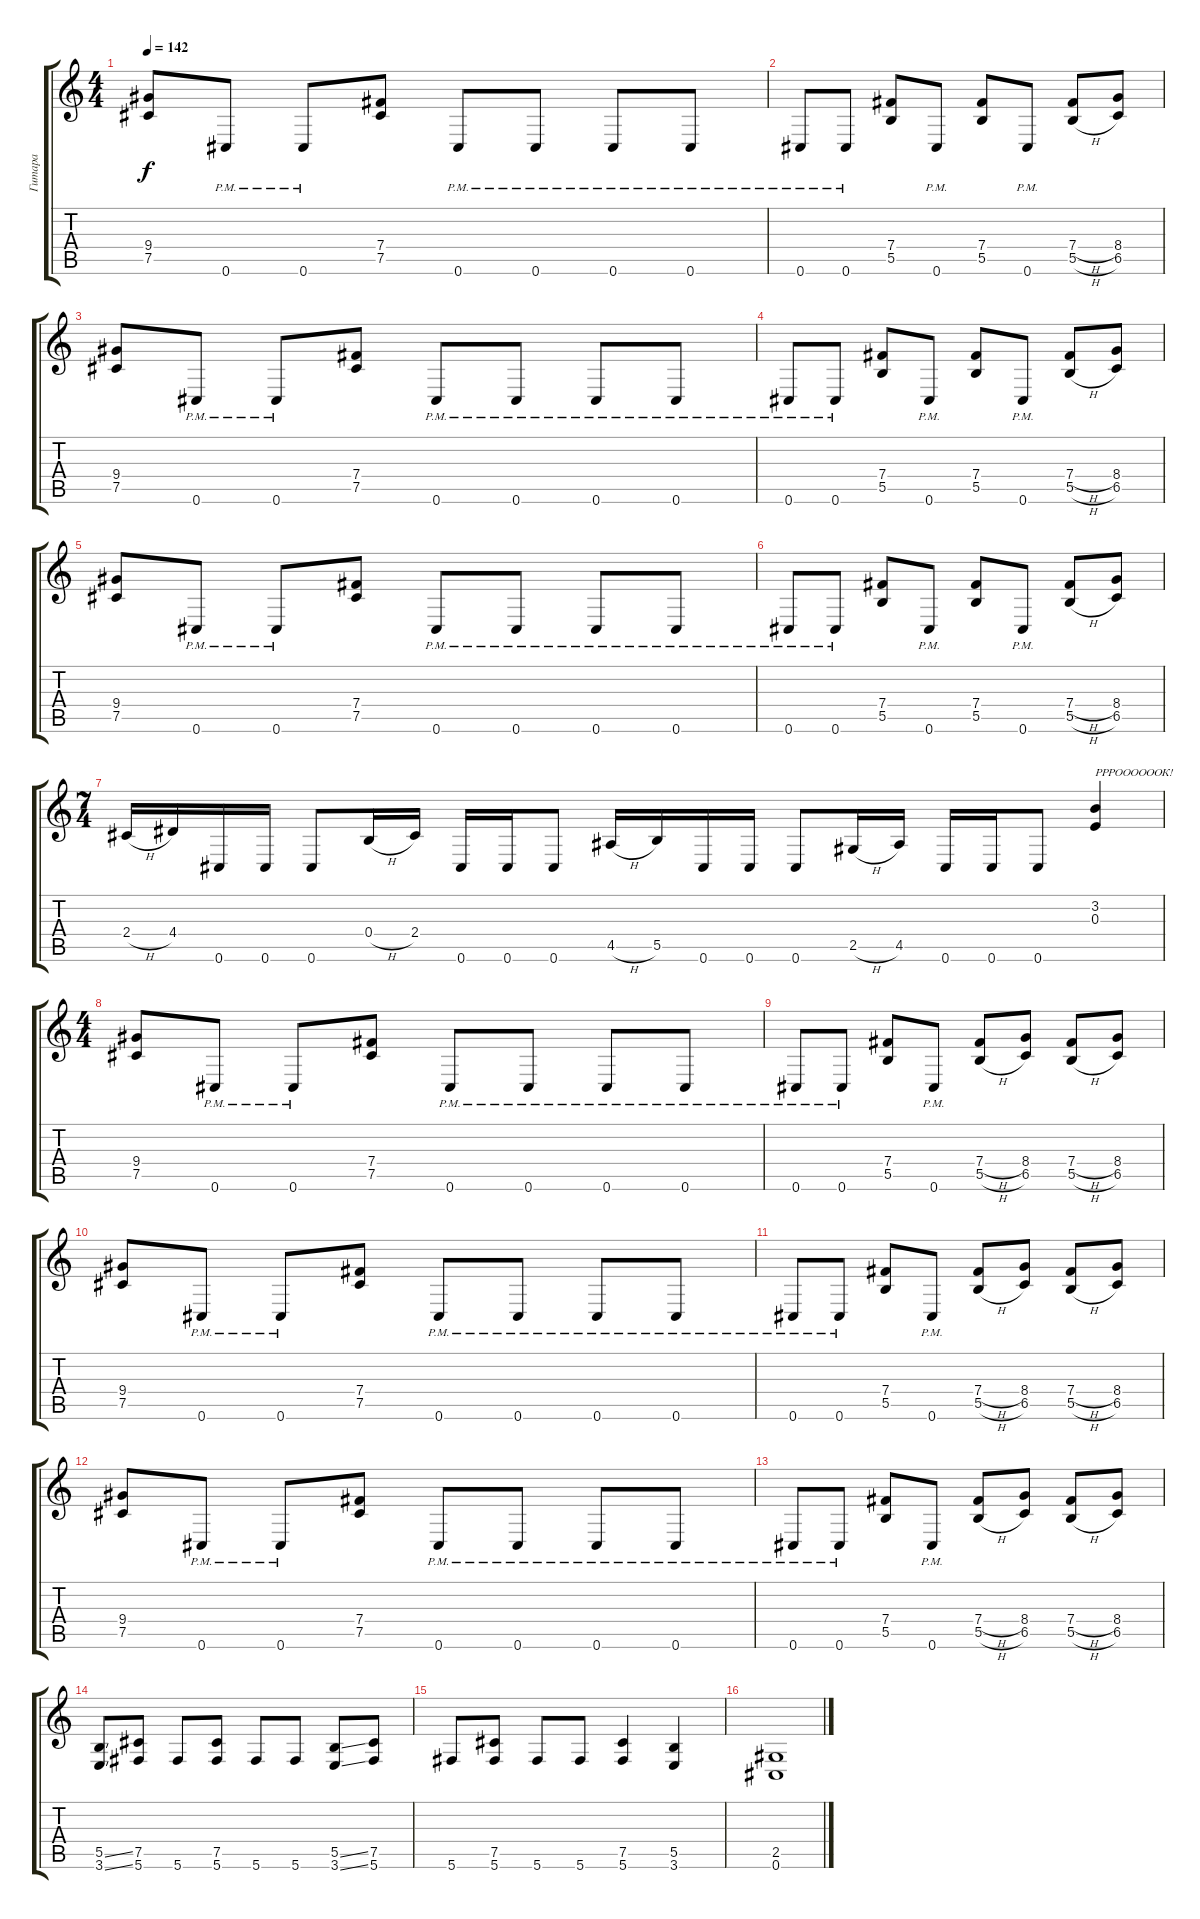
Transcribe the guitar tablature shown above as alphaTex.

\track ("Гитара" "Гитара") {instrument overdrivenguitar}
\staff {score tabs}
\tuning (Db4 Ab3 E3 B2 Gb2 Db2) {hide}
\ts (4 4)
\tempo 142
\clef g2
\ks c
(9.4 7.5).8{dy f} 0.6{pm}.8 0.6{pm}.8 (7.4 7.5).8 0.6{pm}.8 0.6{pm}.8 0.6{pm}.8 0.6{pm}.8 |
0.6{pm}.8 0.6{pm}.8 (7.4 5.5).8 0.6{pm}.8 (7.4 5.5).8 0.6{pm}.8 (7.4{h} 5.5{h}).8 (8.4 6.5).8 |
(9.4 7.5).8 0.6{pm}.8 0.6{pm}.8 (7.4 7.5).8 0.6{pm}.8 0.6{pm}.8 0.6{pm}.8 0.6{pm}.8 |
0.6{pm}.8 0.6{pm}.8 (7.4 5.5).8 0.6{pm}.8 (7.4 5.5).8 0.6{pm}.8 (7.4{h} 5.5{h}).8 (8.4 6.5).8 |
(9.4 7.5).8 0.6{pm}.8 0.6{pm}.8 (7.4 7.5).8 0.6{pm}.8 0.6{pm}.8 0.6{pm}.8 0.6{pm}.8 |
0.6{pm}.8 0.6{pm}.8 (7.4 5.5).8 0.6{pm}.8 (7.4 5.5).8 0.6{pm}.8 (7.4{h} 5.5{h}).8 (8.4 6.5).8 |
\ts (7 4)
2.4{h}.16 4.4.16 0.6.16 0.6.16 0.6.8 0.4{h}.16 2.4.16 0.6.16 0.6.16 0.6.8 4.5{h}.16 5.5.16 0.6.16 0.6.16 0.6.8 2.5{h}.16 4.5.16 0.6.16 0.6.16 0.6.8 (3.2 0.3).4{txt "РРРООООООК!"} |
\ts (4 4)
(9.4 7.5).8 0.6{pm}.8 0.6{pm}.8 (7.4 7.5).8 0.6{pm}.8 0.6{pm}.8 0.6{pm}.8 0.6{pm}.8 |
0.6{pm}.8 0.6{pm}.8 (7.4 5.5).8 0.6{pm}.8 (7.4{h} 5.5{h}).8 (8.4 6.5).8 (7.4{h} 5.5{h}).8 (8.4 6.5).8 |
(9.4 7.5).8 0.6{pm}.8 0.6{pm}.8 (7.4 7.5).8 0.6{pm}.8 0.6{pm}.8 0.6{pm}.8 0.6{pm}.8 |
0.6{pm}.8 0.6{pm}.8 (7.4 5.5).8 0.6{pm}.8 (7.4{h} 5.5{h}).8 (8.4 6.5).8 (7.4{h} 5.5{h}).8 (8.4 6.5).8 |
(9.4 7.5).8 0.6{pm}.8 0.6{pm}.8 (7.4 7.5).8 0.6{pm}.8 0.6{pm}.8 0.6{pm}.8 0.6{pm}.8 |
0.6{pm}.8 0.6{pm}.8 (7.4 5.5).8 0.6{pm}.8 (7.4{h} 5.5{h}).8 (8.4 6.5).8 (7.4{h} 5.5{h}).8 (8.4 6.5).8 |
(5.5{ss} 3.6{ss}).8 (7.5 5.6).8 5.6.8 (7.5 5.6).8 5.6.8 5.6.8 (5.5{ss} 3.6{ss}).8 (7.5 5.6).8 |
5.6.8 (7.5 5.6).8 5.6.8 5.6.8 (7.5 5.6).4 (5.5 3.6).4 |
(2.5 0.6).1
